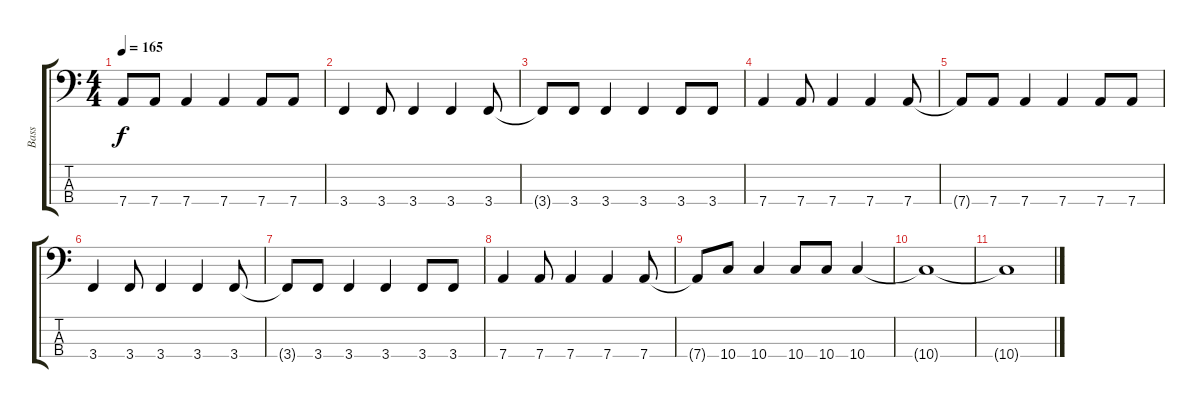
\track ("Bass" "Bass") {instrument electricbassfinger}
\staff {score tabs}
\tuning (G2 D2 A1 D1) {hide}
\ts (4 4)
\tempo 165
\clef f4
\ks c
7.4{t}.8{dy f} 7.4.8 7.4.4 7.4.4 7.4.8 7.4.8 |
3.4.4 3.4.8 3.4.4 3.4.4 3.4.8 |
3.4{t}.8 3.4.8 3.4.4 3.4.4 3.4.8 3.4.8 |
7.4.4 7.4.8 7.4.4 7.4.4 7.4.8 |
7.4{t}.8 7.4.8 7.4.4 7.4.4 7.4.8 7.4.8 |
3.4.4 3.4.8 3.4.4 3.4.4 3.4.8 |
3.4{t}.8 3.4.8 3.4.4 3.4.4 3.4.8 3.4.8 |
7.4.4 7.4.8 7.4.4 7.4.4 7.4.8 |
7.4{t}.8 10.4.8 10.4.4 10.4.8 10.4.8 10.4.4 |
10.4{t}.1 |
10.4{t}.1
